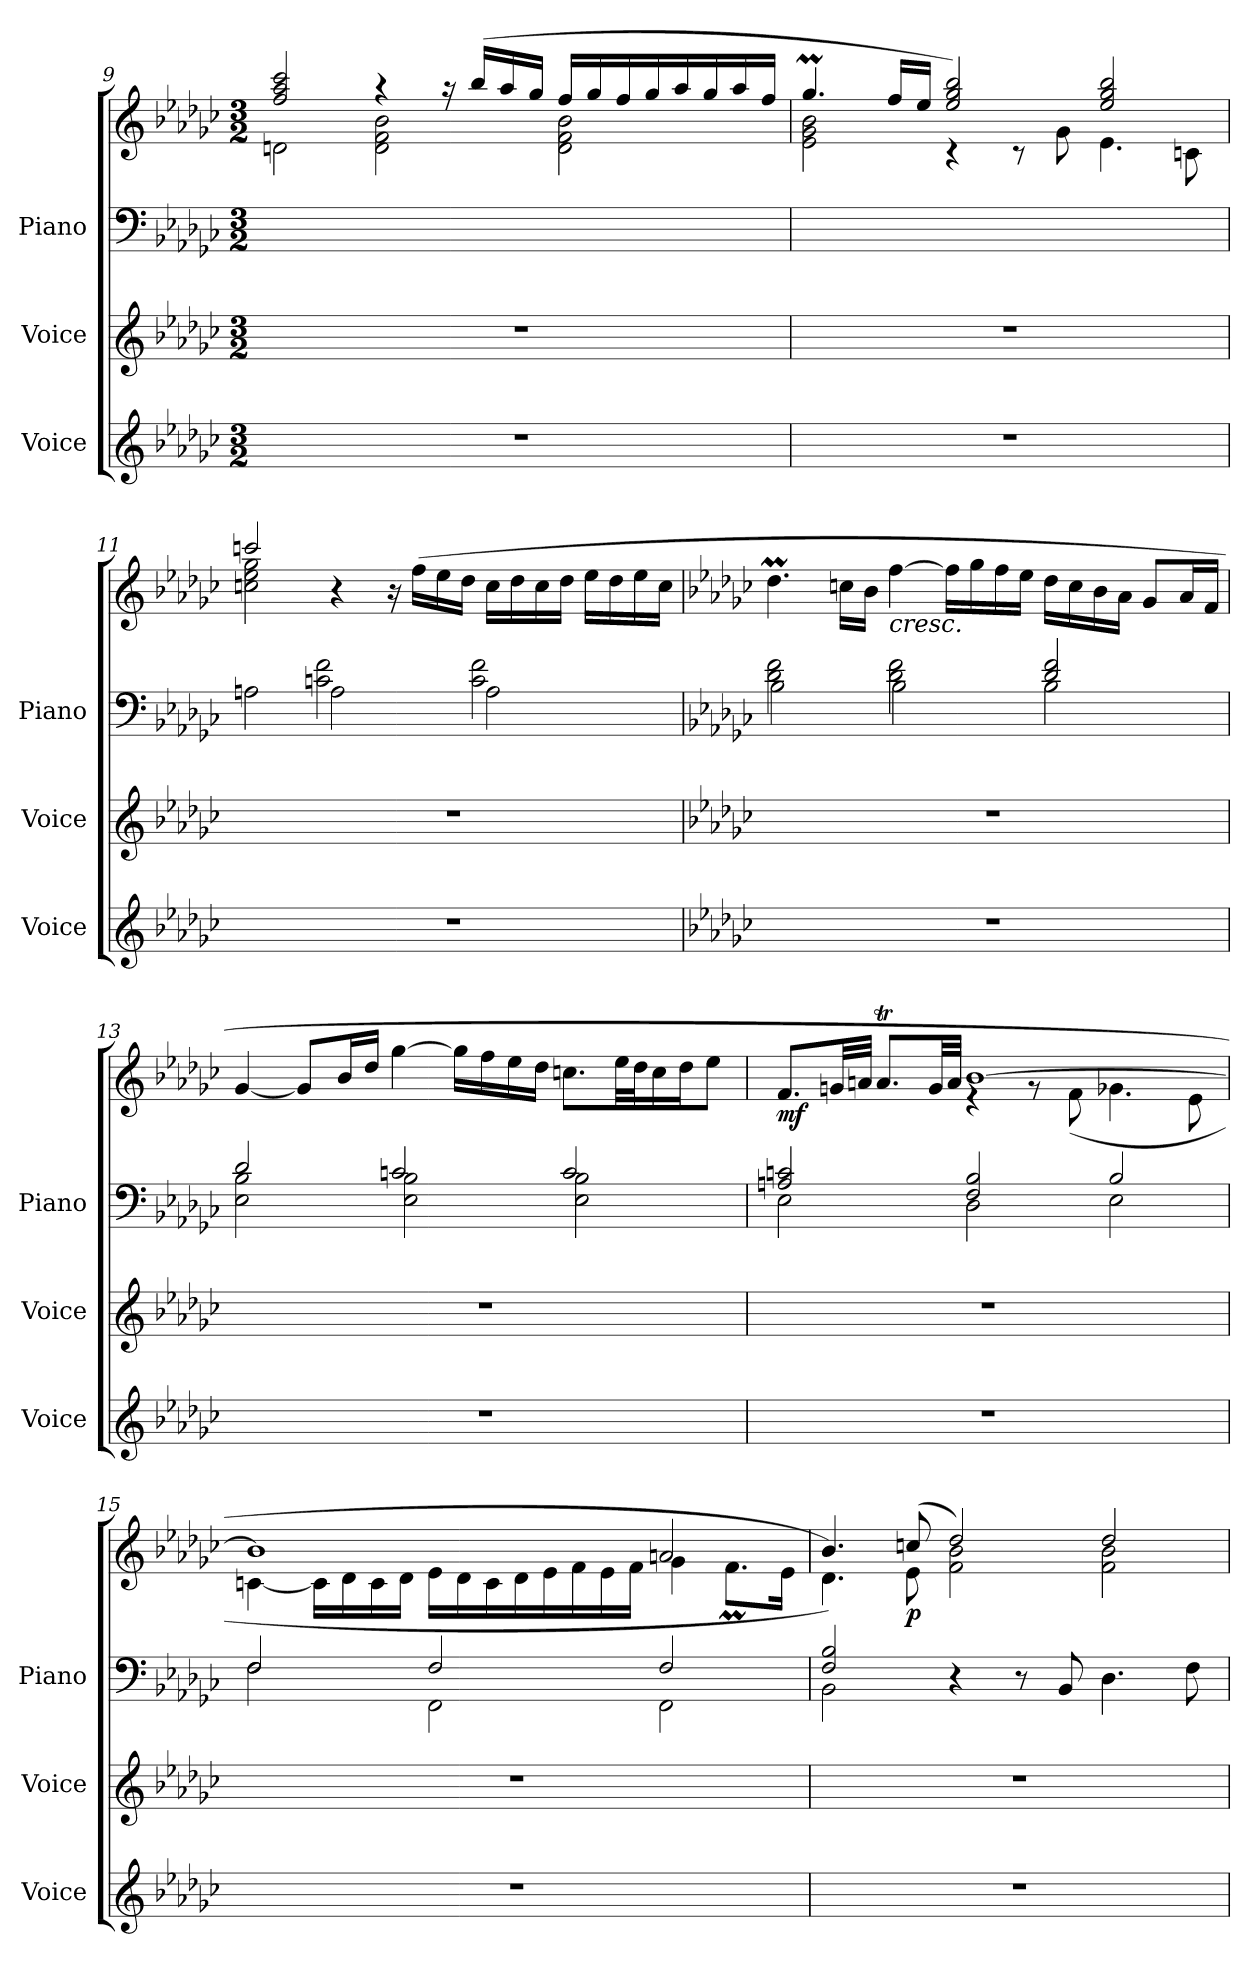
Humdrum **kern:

**kern	**kern	**kern	**kern	**dynam
*part3	*part2	*part1	*part1	*part1
*staff4	*staff3	*staff2	*staff1	*staff1/2
*I"Voice	*I"Voice	*I"Piano	*	*
*I'Voice	*I'Voice	*I'Piano	*	*
*clefG2	*clefG2	*clefF4	*clefG2	*
*k[b-e-a-d-g-c-]	*k[b-e-a-d-g-c-]	*k[b-e-a-d-g-c-]	*k[b-e-a-d-g-c-]	*
*M3/2	*M3/2	*M3/2	*M3/2	*
=9	=9	=9	=9	=9
*	*	*	*^	*
1.r	1.r	1.ryy	2ff/ 2aa-/ 2ccc-/	2dn\	.
.	.	.	4raa	2d\ 2f\ 2b-\	.
.	.	.	16raa	.	.
.	.	.	(16bb-/LL	.	.
.	.	.	16aa-/	.	.
.	.	.	16gg-/JJ	.	.
.	.	.	16ff/LL	2d\ 2f\ 2b-\	.
.	.	.	16gg-/	.	.
.	.	.	16ff/	.	.
.	.	.	16gg-/	.	.
.	.	.	16aa-/	.	.
.	.	.	16gg-/	.	.
.	.	.	16aa-/	.	.
.	.	.	16ff/JJ	.	.
!!LO:LB:g=z	!!
=10	=10	=10	=10	=10	=10
1.r	1.r	1.ryy	4.gg-M/	2e-\ 2g-\ 2b-\	.
.	.	.	16ff/LL	.	.
.	.	.	16ee-/JJ	.	.
.	.	.	2ee-/ 2gg-/ 2bb-/)	4rc	.
.	.	.	.	8rc	.
.	.	.	.	(8g-\	.
.	.	.	2ee-/ 2gg-/ 2bb-/	4.e-\	.
.	.	.	.	8cn\	.
=11	=11	=11	=11	=11	=11
*	*	*^	*	*	*
1.r	1.r	2An\)	2ryy	2cccn/	2ccn\ 2ee-\ 2gg-\	.
.	.	2A\	2cn\ 2f\	1ryy	4r	.
.	.	.	.	.	16ra	.
.	.	.	.	.	(>16ff\LL	.
.	.	.	.	.	16ee-\	.
.	.	.	.	.	16dd-\JJ	.
.	.	2A\	2c\ 2f\	.	16cc\LL	.
.	.	.	.	.	16dd-\	.
.	.	.	.	.	16cc\	.
.	.	.	.	.	16dd-\JJ	.
.	.	.	.	.	16ee-\LL	.
.	.	.	.	.	16dd-\	.
.	.	.	.	.	16ee-\	.
.	.	.	.	.	16cc\JJ	.
*	*	*	*	*v	*v	*
!!LO:LB:g=z
=12	=12	=12	=12	=12	=12
*k[b-e-a-d-g-c-]	*k[b-e-a-d-g-c-]	*k[b-e-a-d-g-c-]	*	*k[b-e-a-d-g-c-]	*
1.r	1.r	2d-\ 2f\	2B-\	4.dd-M\	.
.	.	.	.	16ccn\LL	.
.	.	.	.	16b-\JJ	.
!	!	!	!	!LO:TX:b:i:t=cresc.	!
.	.	2d-\ 2f\	2B-\	[>4ff\	.
.	.	.	.	16ff\LL]	.
.	.	.	.	16gg-\	.
.	.	.	.	16ff\	.
.	.	.	.	16ee-\JJ	.
.	.	2d-/ 2f/	2B-\	16dd-\LL	.
.	.	.	.	16cc\	.
.	.	.	.	16b-\	.
.	.	.	.	16a-\JJ	.
.	.	.	.	8g-/L	.
.	.	.	.	16a-/L	.
.	.	.	.	16f/JJ	.
=13	=13	=13	=13	=13	=13
1.r	1.r	2d-/	2E-\ 2B-\	[4g-/	.
.	.	.	.	8g-/L]	.
.	.	.	.	16b-/L	.
.	.	.	.	16dd-/JJ	.
.	.	2cn/	2E-\ 2B-\	[>4gg-\	.
.	.	.	.	16gg-\LL]	.
.	.	.	.	16ff\	.
.	.	.	.	16ee-\	.
.	.	.	.	16dd-\JJ	.
.	.	2c/	2E-\ 2B-\	8.ccn\L	.
.	.	.	.	32ee-\LL	.
.	.	.	.	32dd-\J	.
.	.	.	.	16cc\	.
.	.	.	.	16dd-\J	.
.	.	.	.	8ee-\J	.
!!LO:LB:g=z
=14	=14	=14	=14	=14	=14
*	*	*	*	*^	*
!	!	!	!	!	!	!LO:DY:b
1.r	1.r	2An/ 2cn/	2E-\	8.f/L	2ryy	mf
.	.	.	.	32gn/LL	.	.
.	.	.	.	32an/JJJ	.	.
.	.	.	.	8.at/L	.	.
.	.	.	.	32g/LL	.	.
.	.	.	.	32a/JJJ	.	.
.	.	2F/ 2B-/	2D-\	[1b-	4re	.
.	.	.	.	.	8rf	.
.	.	.	.	.	(8f\	.
.	.	2B-/	2E-\	.	4.g-X\	.
.	.	.	.	.	8e-\	.
=15	=15	=15	=15	=15	=15	=15
1.r	1.r	2F/	2F\	1b-]	[>4cn\	.
.	.	.	.	.	16c\LL]	.
.	.	.	.	.	16d-\	.
.	.	.	.	.	16c\	.
.	.	.	.	.	16d-\JJ	.
.	.	2F/	2FF\	.	16e-\LL	.
.	.	.	.	.	16d-\	.
.	.	.	.	.	16c\	.
.	.	.	.	.	16d-\	.
.	.	.	.	.	16e-\	.
.	.	.	.	.	16f\	.
.	.	.	.	.	16e-\	.
.	.	.	.	.	16f\JJ	.
.	.	2F/	2FF\	2an/	4g-\	.
.	.	.	.	.	8.fm\L	.
.	.	.	.	.	16e-\Jk	.
!!LO:PB:g=z	!!
=16	=16	=16	=16	=16	=16	=16
1.r	1.r	2BB-\	2F/ 2B-/	4.b-/)	4.d-\)	.
!	!	!	!	!	!	!LO:DY:b
.	.	.	.	(8ccn/	8e-\	p
.	.	4r	1ryy	2dd-/)	2f\ 2b-\	.
.	.	8r	.	.	.	.
.	.	8BB-/	.	.	.	.
.	.	4.D-\	.	2dd-/	2f\ 2b-\	.
.	.	8F\	.	.	.	.
*	*	*v	*v	*	*	*
*	*	*	*v	*v	*
=	=	=	=	=
*-	*-	*-	*-	*-
